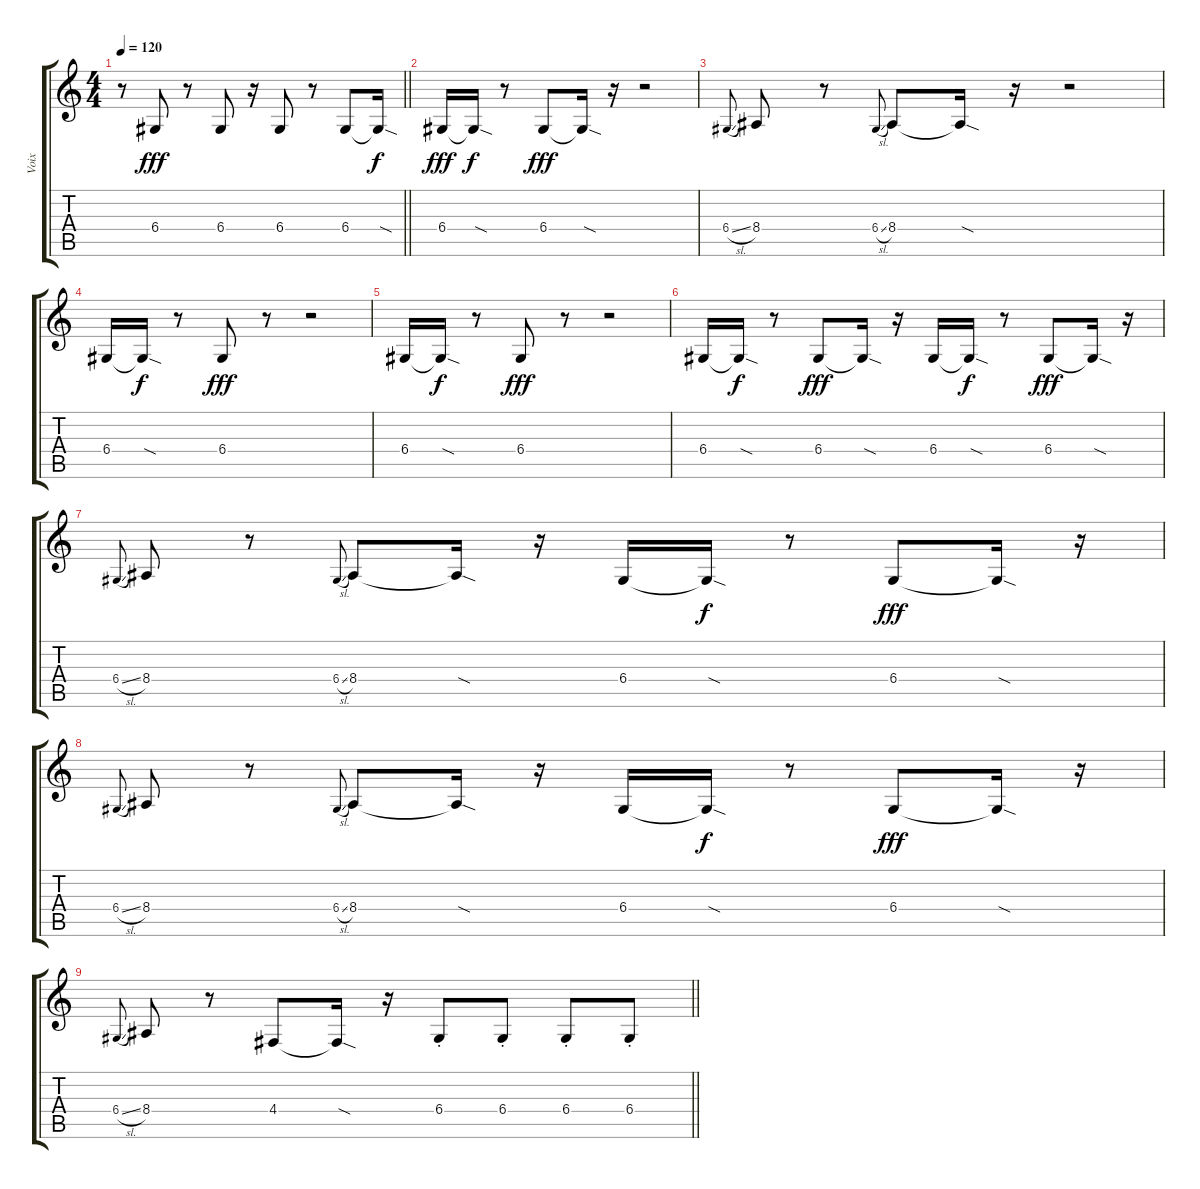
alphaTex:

\track ("Voix" "Voix") {instrument clarinet}
\staff {score tabs}
\tuning (E4 B3 G3 D3 A2 E2) {hide}
\ts (4 4)
\tempo 120
\clef g2
\barLineRight lightlight
\ks c
r.8{dy fff} 6.4.8 r.8 6.4.8 r.16 6.4.8 r.8 6.4.8 6.4{sod t}.16{dy f} |
6.4.16{dy fff} 6.4{sod t}.16{dy f} r.8 6.4.8{dy fff} 6.4{sod t}.16 r.16 r.2 |
6.4{sl}.8{gr onbeat} 8.4.8 r.8 6.4{sl}.8{gr onbeat} 8.4.8 8.4{sod t}.16 r.16 r.2 |
6.4.16 6.4{sod t}.16{dy f} r.8 6.4.8{dy fff} r.8 r.2 |
6.4.16 6.4{sod t}.16{dy f} r.8 6.4.8{dy fff} r.8 r.2 |
6.4.16 6.4{sod t}.16{dy f} r.8 6.4.8{dy fff} 6.4{sod t}.16 r.16 6.4.16 6.4{sod t}.16{dy f} r.8 6.4.8{dy fff} 6.4{sod t}.16 r.16 |
6.4{sl}.8{gr onbeat} 8.4.8 r.8 6.4{sl}.8{gr onbeat} 8.4.8 8.4{sod t}.16 r.16 6.4.16 6.4{sod t}.16{dy f} r.8 6.4.8{dy fff} 6.4{sod t}.16 r.16 |
6.4{sl}.8{gr onbeat} 8.4.8 r.8 6.4{sl}.8{gr onbeat} 8.4.8 8.4{sod t}.16 r.16 6.4.16 6.4{sod t}.16{dy f} r.8 6.4.8{dy fff} 6.4{sod t}.16 r.16 |
\barLineRight lightlight
6.4{sl}.8{gr onbeat} 8.4.8 r.8 4.4.8 4.4{sod t}.16 r.16 6.4{st}.8 6.4{st}.8 6.4{st}.8 6.4{st}.8
